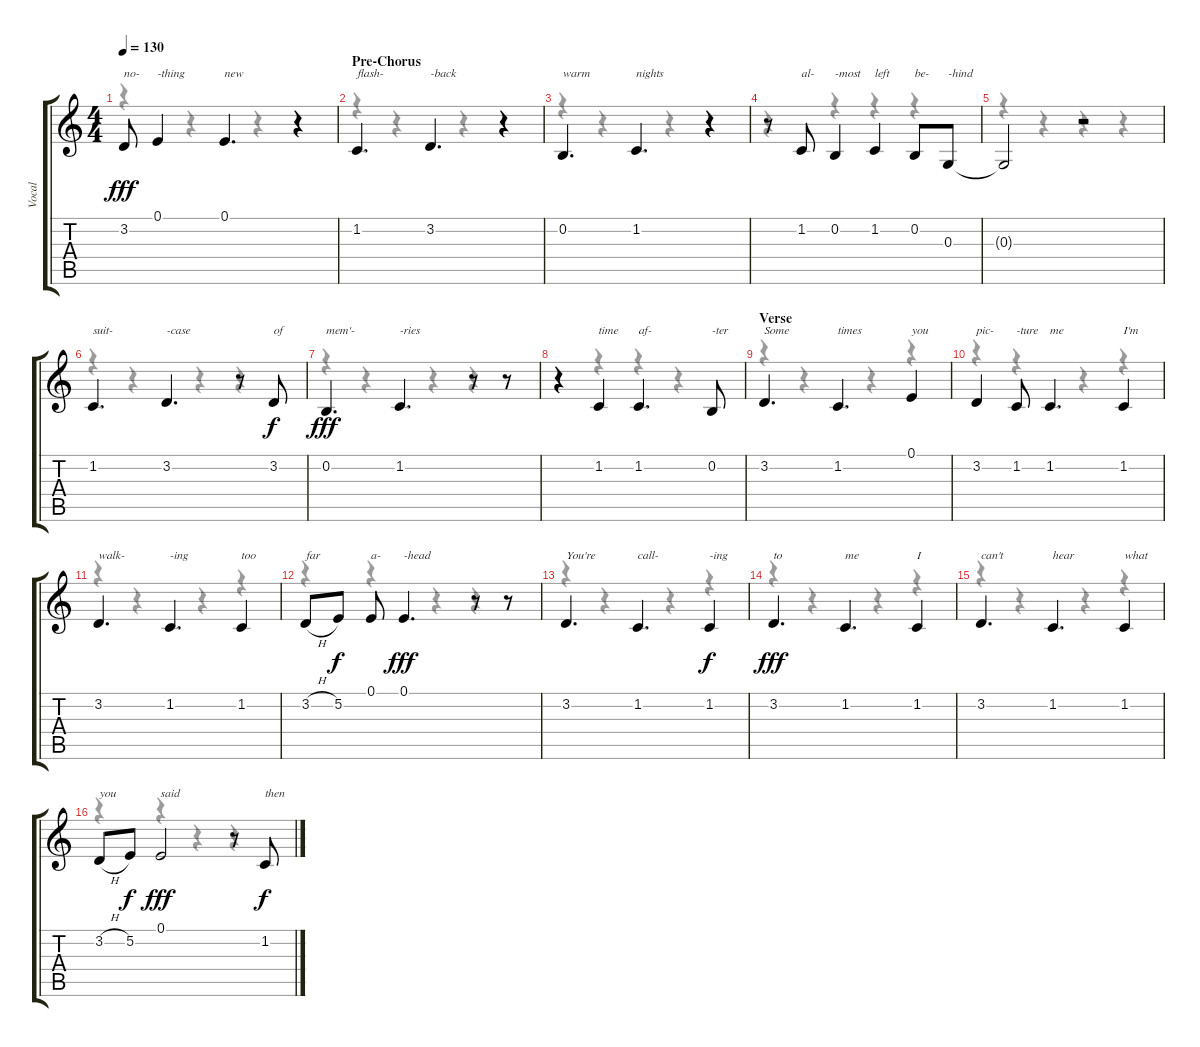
\track ("Vocal" "Vocal") {instrument lead6voice}
\staff {score tabs}
\tuning (E4 B3 G3 D3 A2 E2) {hide}
\voice
\ts (4 4)
\tempo 130
\clef g2
\ks c
3.2.8{txt "no-" dy fff} 0.1.4{txt "-thing"} 0.1.4{d txt "new"} r.4 |
\section ("" "Pre-Chorus")
1.2.4{d txt "flash-"} 3.2.4{d txt "-back"} r.4 |
0.2.4{d txt "warm"} 1.2.4{d txt "nights"} r.4 |
r.8 1.2.8{txt "al-"} 0.2.4{txt "-most"} 1.2.4{txt "left"} 0.2.8{txt "be-"} 0.3.8{txt "-hind"} |
0.3{t}.2 r.2 |
1.2.4{d txt "suit-"} 3.2.4{d txt "-case"} r.8 3.2.8{txt "of" dy f} |
0.2.4{d txt "mem'-" dy fff} 1.2.4{d txt "-ries"} r.8 r.8 |
r.4 1.2.4{txt "time"} 1.2.4{d txt "af-"} 0.2.8{txt "-ter"} |
\section ("" "Verse")
3.2.4{d txt "Some"} 1.2.4{d txt "times"} 0.1.4{txt "you"} |
3.2.4{txt "pic-"} 1.2.8{txt "-ture"} 1.2.4{d txt "me"} 1.2.4{txt "I'm"} |
3.2.4{d txt "walk-"} 1.2.4{d txt "-ing"} 1.2.4{txt "too"} |
3.2{h}.8{txt "far"} 5.2.8{dy f} 0.1.8{txt "a-"} 0.1.4{d txt "-head" dy fff} r.8 r.8 |
3.2.4{d txt "You're"} 1.2.4{d txt "call-"} 1.2.4{txt "-ing" dy f} |
3.2.4{d txt "to" dy fff} 1.2.4{d txt "me"} 1.2.4{txt "I"} |
3.2.4{d txt "can't"} 1.2.4{d txt "hear"} 1.2.4{txt "what"} |
3.2{h}.8{txt "you"} 5.2.8{dy f} 0.1.2{txt "said" dy fff} r.8 1.2.8{txt "then" dy f}
\voice
\clef g2
\ottava regular
\simile none
\ks c
r.4{dy f} r.4 r.4 r.4 |
r.4 r.4 r.4 r.4 |
r.4 r.4 r.4 r.4 |
r.4 r.4 r.4 r.4 |
r.4 r.4 r.4 r.4 |
r.4 r.4 r.4 r.4 |
r.4 r.4 r.4 r.4 |
r.4 r.4 r.4 r.4 |
r.4 r.4 r.4 r.4 |
r.4 r.4 r.4 r.4 |
r.4 r.4 r.4 r.4 |
r.4 r.4 r.4 r.4 |
r.4 r.4 r.4 r.4 |
r.4 r.4 r.4 r.4 |
r.4 r.4 r.4 r.4 |
r.4 r.4 r.4 r.4
